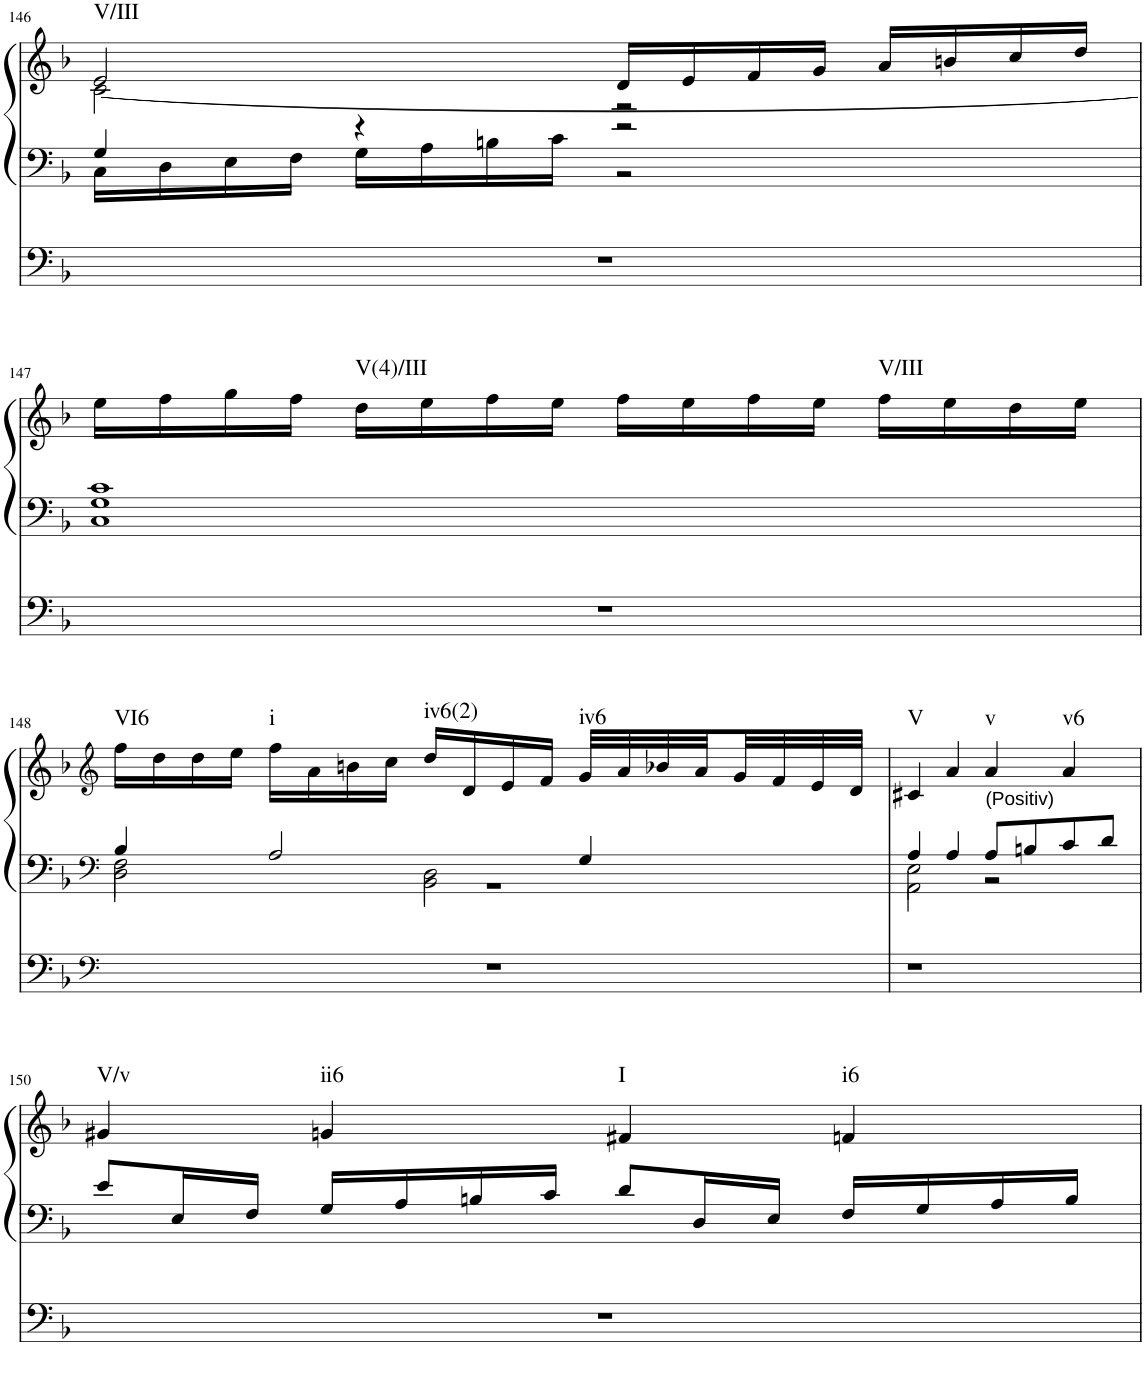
**kern	**kern	**kern	**harte
*part2	*part1	*part1	*part1
*staff3	*staff2	*staff1	*
*I"Pedal	*I"linke Hand	*	*
!!LO:PB:g=z
*clefF4	*clefF4	*clefG2	*
*k[b-]	*k[b-]	*k[b-]	*
*M4/4	*M4/4	*M4/4	*
=146	=146	=146	=146
*	*^	*^	*
!	!	!	!	!	!LO:H:kt=V/III
1r	4G/	16C\LL	2e/	[2c\	N
.	.	16D\	.	.	.
.	.	16E\	.	.	.
.	.	16F\JJ	.	.	.
.	4r	16G\LL	.	.	.
.	.	16A\	.	.	.
.	.	16Bn\	.	.	.
.	.	16c\JJ	.	.	.
.	2r	2r	16d/LL	2r	.
.	.	.	16e/	.	.
.	.	.	16f/	.	.
.	.	.	16g/JJ	.	.
.	.	.	16a/LL	.	.
.	.	.	16bn/	.	.
.	.	.	16cc/	.	.
.	.	.	16dd/JJ	.	.
*	*	*	*v	*v	*
!!LO:LB:g=z
=147	=147	=147	=147	=147
1r	1G 1c	1C	16ee\LL	.
.	.	.	16ff\	.
.	.	.	16gg\	.
.	.	.	16ff\JJ	.
!	!	!	!	!LO:H:kt=V(4)/III
.	.	.	16dd\LL	N
.	.	.	16ee\	.
.	.	.	16ff\	.
.	.	.	16ee\JJ	.
.	.	.	16ff\LL	.
.	.	.	16ee\	.
.	.	.	16ff\	.
.	.	.	16ee\JJ	.
!	!	!	!	!LO:H:kt=V/III
.	.	.	16ff\LL	N
.	.	.	16ee\	.
.	.	.	16dd\	.
.	.	.	16ee\JJ	.
*	*v	*v	*	*
!!LO:LB:g=z
=148	=148	=148	=148
*clefF4	*clefF4	*clefG2	*
*	*^	*	*
*	*	*^	*	*
*	*	*	*^	*	*
!	!	!	!	!	!	!LO:H:kt=VI6
1r	4B-/	2D\	2F\	1r	16ff\LL	N
.	.	.	.	.	16dd\	.
.	.	.	.	.	16dd\	.
.	.	.	.	.	16ee\JJ	.
!	!	!	!	!	!	!LO:H:kt=i
.	2A/	.	.	.	16ff\LL	N
.	.	.	.	.	16a\	.
.	.	.	.	.	16bn\	.
.	.	.	.	.	16cc\JJ	.
!	!	!	!	!	!	!LO:H:kt=iv6(2)
.	.	2BB-\	2D\	.	16dd/LL	N
.	.	.	.	.	16d/	.
.	.	.	.	.	16e/	.
.	.	.	.	.	16f/JJ	.
!	!	!	!	!	!	!LO:H:kt=iv6
.	4G/	.	.	.	32g/LLL	N
.	.	.	.	.	32a/	.
.	.	.	.	.	32b-X/	.
.	.	.	.	.	32a/	.
.	.	.	.	.	32g/	.
.	.	.	.	.	32f/	.
.	.	.	.	.	32e/	.
.	.	.	.	.	32d/JJJ	.
*	*	*	*v	*v	*	*
=149	=149	=149	=149	=149	=149
!	!	!	!	!	!LO:H:kt=V
1r	4A/	2AA\	2E\	4c#X/	N
.	4A/	.	.	4a/	.
!	!LO:TX:a:t=(Positiv)	!	!	!	!LO:H:kt=v
.	8A/L	2r	2ryy	4a/	N
.	8Bn/	.	.	.	.
!	!	!	!	!	!LO:H:kt=v6
.	8c/	.	.	4a/	N
.	8d/J	.	.	.	.
*	*v	*v	*v	*	*
!!LO:LB:g=z
=150	=150	=150	=150
!	!	!	!LO:H:kt=V/v
1r	8e/L	4g#X/	N
.	16E/L	.	.
.	16F/JJ	.	.
!	!	!	!LO:H:kt=ii6
.	16G/LL	4gn/	N
.	16A/	.	.
.	16Bn/	.	.
.	16c/JJ	.	.
!	!	!	!LO:H:kt=I
.	8d/L	4f#X/	N
.	16D/L	.	.
.	16E/JJ	.	.
!	!	!	!LO:H:kt=i6
.	16F/LL	4fn/	N
.	16G/	.	.
.	16A/	.	.
.	16B/JJ	.	.
=	=	=	=
*-	*-	*-	*-
